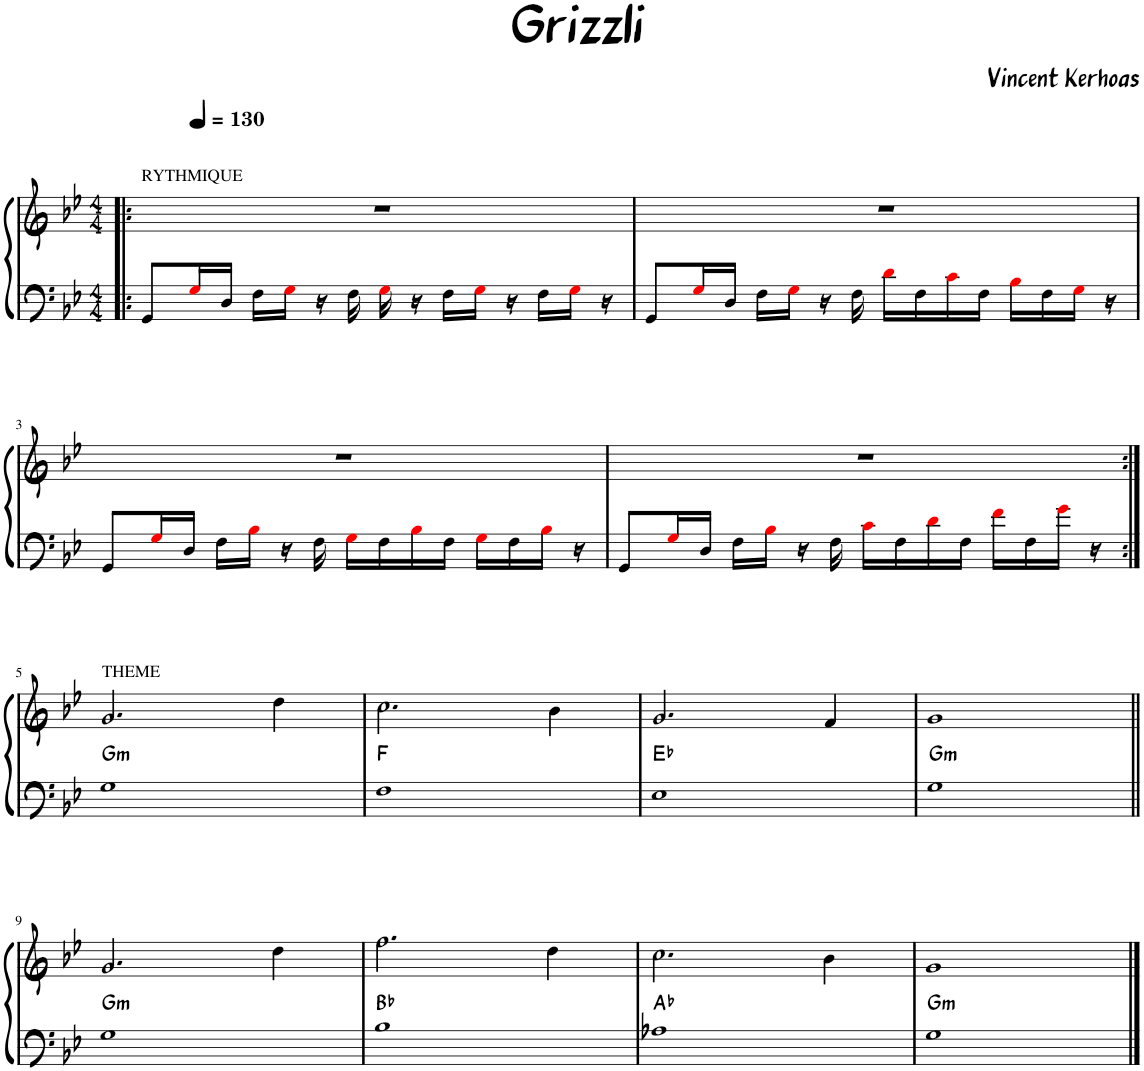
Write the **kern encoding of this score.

**kern	**kern	**harte
*part1	*part1	*part1
*staff2	*staff1	*
*I"Piano	*	*
*I'Pno	*	*
*clefF4	*clefG2	*
*k[b-e-]	*k[b-e-]	*
*M4/4	*M4/4	*
=1!|:	=1!|:	=1!|:
!	!LO:TX:a:t=RYTHMIQUE	!
*	*^	*
8GG/L	1r	8ryy	.
*	*MM130	*	*
16Gi/L	.	2..ryy	.
16D/JJ	.	.	.
16F\LL	.	.	.
16Gi\JJ	.	.	.
16r	.	.	.
16F\	.	.	.
16Gi\	.	.	.
16r	.	.	.
16F\LL	.	.	.
16Gi\JJ	.	.	.
16r	.	.	.
16F\LL	.	.	.
16Gi\JJ	.	.	.
16r	.	.	.
*	*v	*v	*
=2	=2	=2
8GG/L	1r	.
16Gi/L	.	.
16D/JJ	.	.
16F\LL	.	.
16Gi\JJ	.	.
16r	.	.
16F\	.	.
16di\LL	.	.
16F\	.	.
16ci\	.	.
16F\JJ	.	.
16B-i\LL	.	.
16F\	.	.
16Gi\JJ	.	.
16r	.	.
!!LO:LB:g=z
=3	=3	=3
8GG/L	1r	.
16Gi/L	.	.
16D/JJ	.	.
16F\LL	.	.
16B-i\JJ	.	.
16r	.	.
16F\	.	.
16Gi\LL	.	.
16F\	.	.
16B-i\	.	.
16F\JJ	.	.
16Gi\LL	.	.
16F\	.	.
16B-i\JJ	.	.
16r	.	.
=4	=4	=4
8GG/L	1r	.
16Gi/L	.	.
16D/JJ	.	.
16F\LL	.	.
16B-i\JJ	.	.
16r	.	.
16F\	.	.
16ci\LL	.	.
16F\	.	.
16di\	.	.
16F\JJ	.	.
16fi\LL	.	.
16F\	.	.
16gi\JJ	.	.
16r	.	.
!!LO:LB:g=z
=5:|!	=5:|!	=5:|!
!	!LO:TX:a:t=THEME	!LO:H:kt=m
1G	2.g/	G:min
.	4dd\	.
=6	=6	=6
!	!	!LO:H:kt=N.C.
1F	2.cc\	N
.	4b-\	.
=7	=7	=7
!	!	!LO:H:kt=N.C.
1E-	2.g/	N
.	4f/	.
=8	=8	=8
!	!	!LO:H:kt=m
1G	1g	G:min
!!LO:LB:g=z
=9||	=9||	=9||
!	!	!LO:H:kt=m
1G	2.g/	G:min
.	4dd\	.
=10	=10	=10
!	!	!LO:H:kt=N.C.
1B-	2.ff\	N
.	4dd\	.
=11	=11	=11
!	!	!LO:H:kt=N.C.
1A-X	2.cc\	N
.	4b-\	.
=12	=12	=12
!	!	!LO:H:kt=m
1G	1g	G:min
==	==	==
*-	*-	*-
